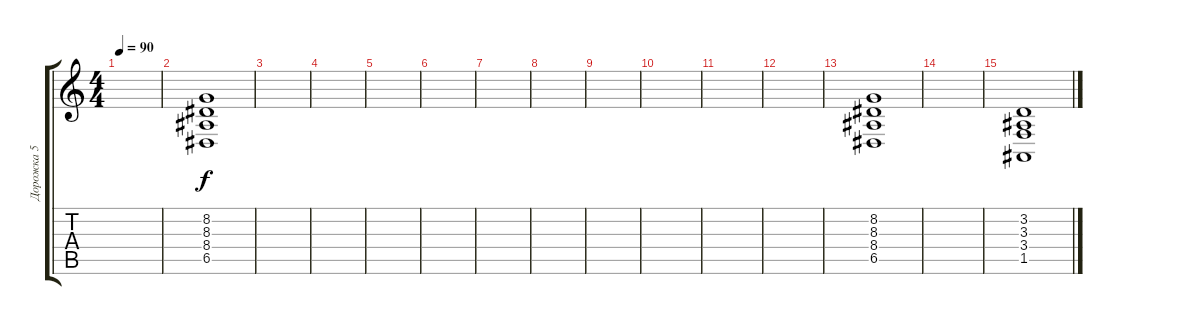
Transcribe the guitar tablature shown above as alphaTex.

\track ("Дорожка 5" "Дорожка 5") {instrument rockorgan}
\staff {score tabs}
\tuning (E4 B3 G3 D3 A2 E2) {hide}
\ts (4 4)
\tempo 90
\clef g2
\ks c
|
(8.2 8.3 8.4 6.5).1 |
|
|
|
|
|
|
|
|
|
|
(8.2 8.3 8.4 6.5).1 |
|
(3.2 3.3 3.4 1.5).1
